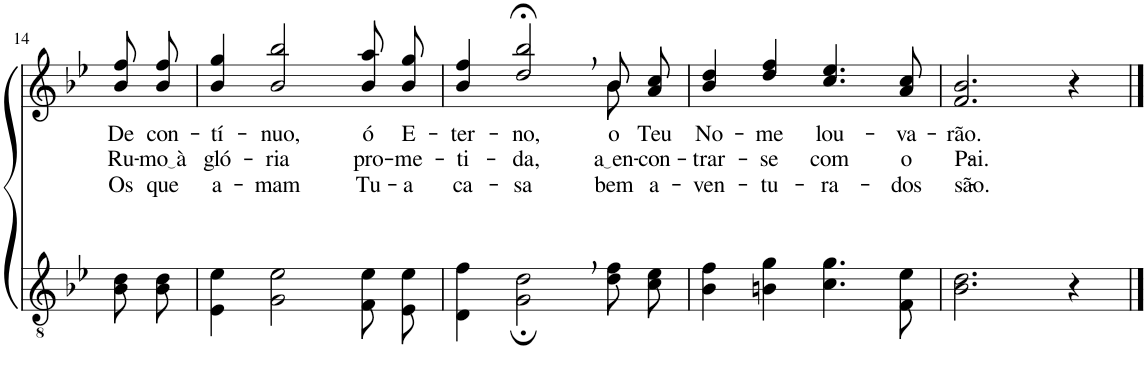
**kern	**kern	**text	**text	**text
*part2	*part1	*part1	*part1	*part1
*staff2	*staff1	*staff1	*staff1	*staff1
*I"Parte III e IV	*I"Parte I e II	*	*	*
!!LO:PB:g=z
*clefGv2	*clefG2	*	*	*
*Trd4c7	*Trd4c7	*	*	*
*k[b-e-]	*k[b-e-]	*	*	*
*M4/4	*M4/4	*	*	*
=14	=14	=14	=14	=14
!	!	!LO:LY:b	!LO:LY:b	!LO:LY:b
8B-\ 8d\L	8b-\ 8ff\L	De	Ru-	Os
!	!	!LO:LY:b	!LO:LY:b	!LO:LY:b
8B-\ 8d\J	8b-\ 8ff\J	con-	mo à	que
=15	=15	=15	=15	=15
!	!	!LO:LY:b	!LO:LY:b	!LO:LY:b
4E-\ 4e-\	4b-/ 4gg/	-tí-	gló-	a-
!	!	!LO:LY:b	!LO:LY:b	!LO:LY:b
2G\ 2e-\	2b-/ 2bb-/	-nuo,	-ria	-mam
!	!	!LO:LY:b	!LO:LY:b	!LO:LY:b
8F\ 8e-\L	8b-\ 8aa\L	ó	pro-	Tu-
!	!	!LO:LY:b	!LO:LY:b	!LO:LY:b
8E-\ 8e-\J	8b-\ 8gg\J	E-	-me-	-a
=16	=16	=16	=16	=16
!	!	!LO:LY:b	!LO:LY:b	!LO:LY:b
*	*^	*	*	*
4D\ 4f\	4b-/ 4ff/	2.ryy	-ter-	-ti-	ca-
!	!	!	!LO:LY:b	!LO:LY:b	!LO:LY:b
2G\;, 2d\;,	2dd/;<, 2bb-/;<,	.	-no,	-da,	-sa
!	!	!	!	!LO:LY:b	!
!	!	!	!LO:LY:b	!	!LO:LY:b
8d\ 8f\L	8b-\L	8b-\	o	.	bem-
!	!	!	!LO:LY:b	!LO:LY:b	!LO:LY:b
8c\ 8e-\J	8a\ 8cc\J	8ryy	Teu	-con-	-a-
=17	=17	=17	=17	=17	=17
!	!	!	!LO:LY:b	!LO:LY:b	!LO:LY:b
*	*v	*v	*	*	*
4B-\ 4f\	4b-/ 4dd/	No-	-trar-	-ven-
!	!	!LO:LY:b	!LO:LY:b	!LO:LY:b
4Bn\ 4g\	4dd/ 4ff/	-me	-se	-tu-
!	!	!LO:LY:b	!LO:LY:b	!LO:LY:b
4.c\ 4.g\	4.cc/ 4.ee-/	lou-	com	-ra-
!	!	!LO:LY:b	!LO:LY:b	!LO:LY:b
8F\ 8e-\	8a/ 8cc/	-va-	o	-dos
=18	=18	=18	=18	=18
!	!	!LO:LY:b	!LO:LY:b	!LO:LY:b
2.B-\ 2.d\	2.f/ 2.b-/	-rão.	Pai.-	são.-
4r	4r	.	.	.
==	==	==	==	==
*-	*-	*-	*-	*-
